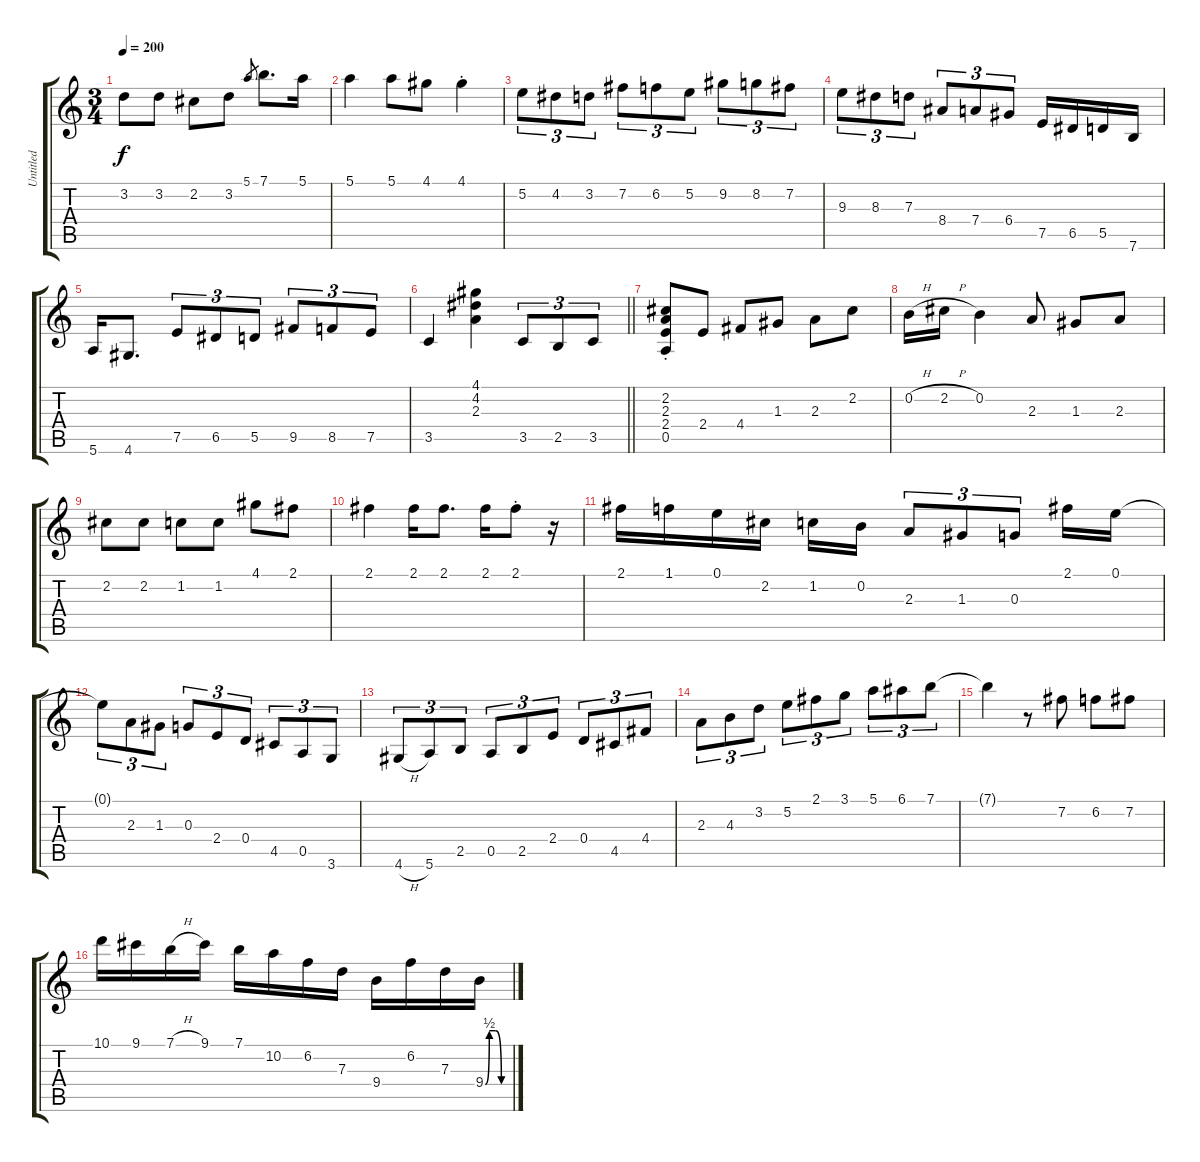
\track ("Untitled" "Untitled") {instrument acousticguitarsteel}
\staff {score tabs}
\tuning (E4 B3 G3 D3 A2 E2) {hide}
\ts (3 4)
\tempo 200
\clef g2
\ks c
3.2.8{dy f} 3.2.8 2.2.8 3.2.8 5.1.8{gr} 7.1.8{d} 5.1.16 |
5.1.4 5.1.8 4.1.8 4.1{st}.4 |
5.2.8{tu (3 2)} 4.2.8{tu (3 2)} 3.2.8{tu (3 2)} 7.2.8{tu (3 2)} 6.2.8{tu (3 2)} 5.2.8{tu (3 2)} 9.2.8{tu (3 2)} 8.2.8{tu (3 2)} 7.2.8{tu (3 2)} |
9.3.8{tu (3 2)} 8.3.8{tu (3 2)} 7.3.8{tu (3 2)} 8.4.8{tu (3 2)} 7.4.8{tu (3 2)} 6.4.8{tu (3 2)} 7.5.16 6.5.16 5.5.16 7.6.16 |
5.6.16 4.6.8{d} 7.5.8{tu (3 2)} 6.5.8{tu (3 2)} 5.5.8{tu (3 2)} 9.5.8{tu (3 2)} 8.5.8{tu (3 2)} 7.5.8{tu (3 2)} |
\barLineRight lightlight
3.5.4 (4.1 4.2 2.3).4 3.5.8{tu (3 2)} 2.5.8{tu (3 2)} 3.5.8{tu (3 2)} |
(2.2{st} 2.3{st} 2.4{st} 0.5{st}).8 2.4.8 4.4.8 1.3.8 2.3.8 2.2.8 |
0.2{h}.16 2.2{h}.16 0.2.4 2.3.8 1.3.8 2.3.8 |
2.2.8 2.2.8 1.2.8 1.2.8 4.1.8 2.1.8 |
2.1.4 2.1.16 2.1.8{d} 2.1.16 2.1{st}.8 r.16 |
2.1.16 1.1.16 0.1.16 2.2.16 1.2.16 0.2.16 2.3.8{tu (3 2)} 1.3.8{tu (3 2)} 0.3.8{tu (3 2)} 2.1.16 0.1.16 |
0.1{t}.8{tu (3 2)} 2.3.8{tu (3 2)} 1.3.8{tu (3 2)} 0.3.8{tu (3 2)} 2.4.8{tu (3 2)} 0.4.8{tu (3 2)} 4.5.8{tu (3 2)} 0.5.8{tu (3 2)} 3.6.8{tu (3 2)} |
4.6{h}.8{tu (3 2)} 5.6.8{tu (3 2)} 2.5.8{tu (3 2)} 0.5.8{tu (3 2)} 2.5.8{tu (3 2)} 2.4.8{tu (3 2)} 0.4.8{tu (3 2)} 4.5.8{tu (3 2)} 4.4.8{tu (3 2)} |
2.3.8{tu (3 2)} 4.3.8{tu (3 2)} 3.2.8{tu (3 2)} 5.2.8{tu (3 2)} 2.1.8{tu (3 2)} 3.1.8{tu (3 2)} 5.1.8{tu (3 2)} 6.1.8{tu (3 2)} 7.1.8{tu (3 2)} |
7.1{t}.4 r.8 7.2.8 6.2.8 7.2.8 |
10.1.16 9.1.16 7.1{h}.16 9.1.16 7.1.16 10.2.16 6.2.16 7.3.16 9.4.16 6.2.16 7.3.16 9.4{be (custom 0 0 10 2 25 2 40 0 60 0)}.16
